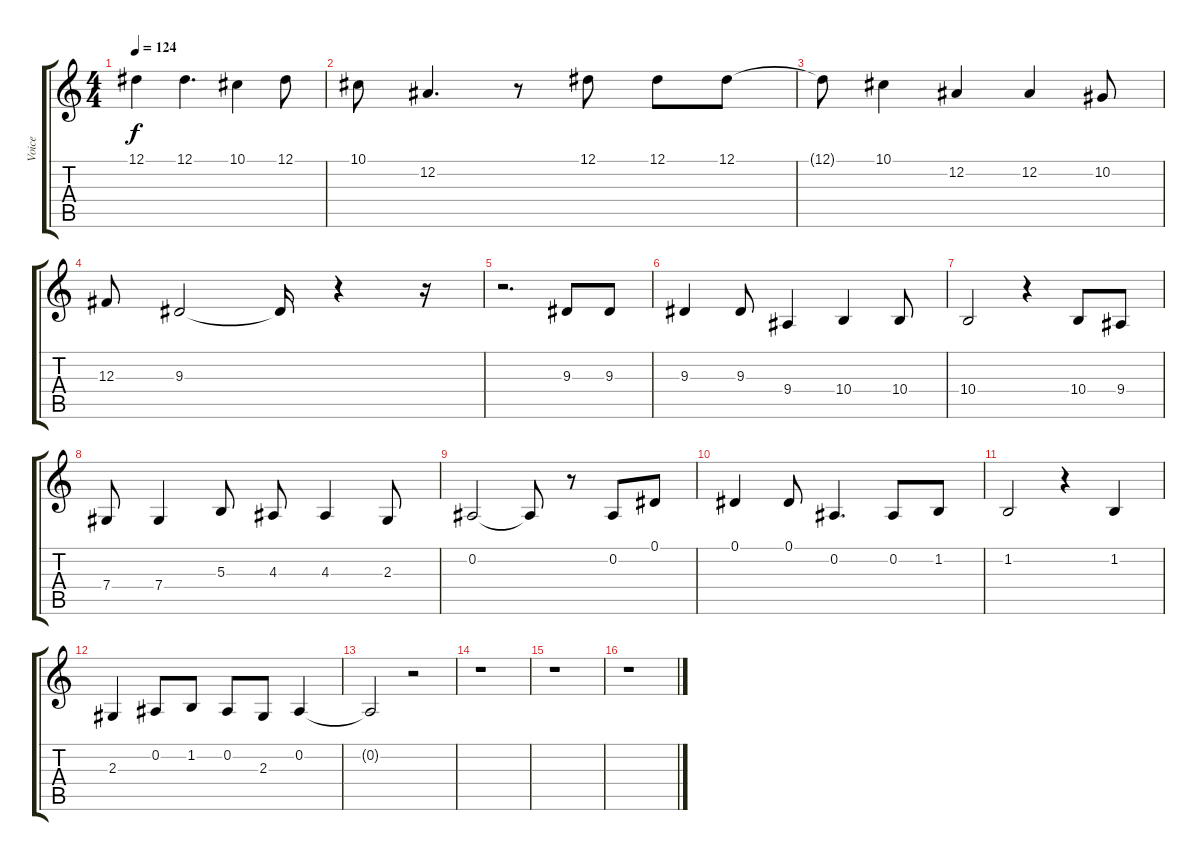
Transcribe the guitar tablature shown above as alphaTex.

\track ("Voice" "Voice") {instrument lead6voice}
\staff {score tabs}
\tuning (Eb4 Bb3 Gb3 Db3 Ab2 Eb2) {hide}
\ts (4 4)
\tempo 124
\clef g2
\ks c
12.1.4{dy f} 12.1.4{d} 10.1.4 12.1.8 |
10.1.8 12.2.4{d} r.8 12.1.8 12.1.8 12.1.8 |
12.1{t}.8 10.1.4 12.2.4 12.2.4 10.2.8 |
12.3.8 9.3.2 9.3{t}.16 r.4 r.16 |
r.2{d} 9.3.8 9.3.8 |
9.3.4 9.3.8 9.4.4 10.4.4 10.4.8 |
10.4.2 r.4 10.4.8 9.4.8 |
7.4.8 7.4.4 5.3.8 4.3.8 4.3.4 2.3.8 |
0.2.2 0.2{t}.8 r.8 0.2.8 0.1.8 |
0.1.4 0.1.8 0.2.4{d} 0.2.8 1.2.8 |
1.2.2 r.4 1.2.4 |
2.3.4 0.2.8 1.2.8 0.2.8 2.3.8 0.2.4 |
0.2{t}.2 r.2 |
r.1 |
r.1 |
r.1
